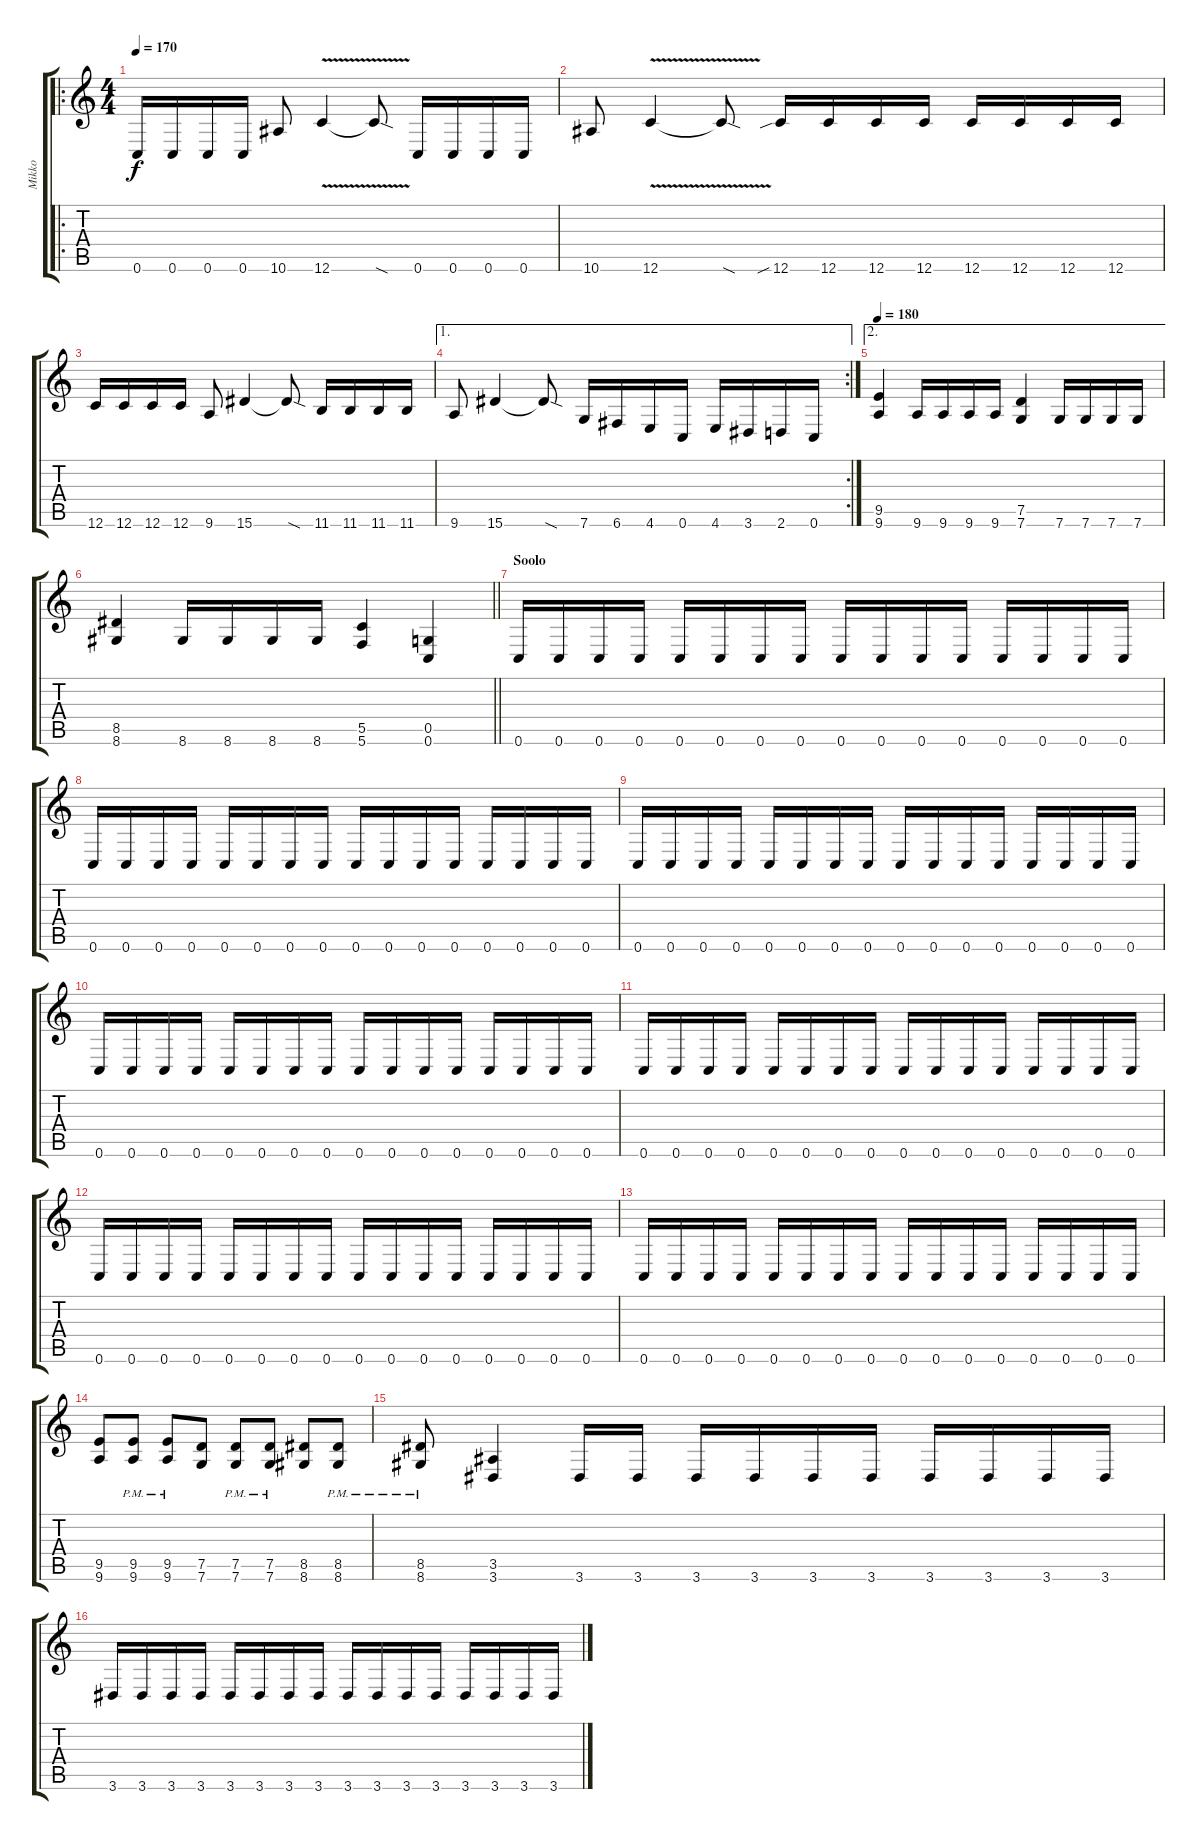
\track ("Mikko" "Mikko") {instrument distortionguitar}
\staff {score tabs}
\tuning (D4 A3 F3 C3 G2 C2) {hide}
\ro
\ts (4 4)
\tempo 170
\clef g2
\ks c
0.6.16{dy f} 0.6.16 0.6.16 0.6.16 10.6.8 12.6{v}.4 12.6{sod t}.8 0.6.16 0.6.16 0.6.16 0.6.16 |
10.6.8 12.6{v}.4 12.6{sod t}.8 12.6{sib}.16 12.6.16 12.6.16 12.6.16 12.6.16 12.6.16 12.6.16 12.6.16 |
12.6.16 12.6.16 12.6.16 12.6.16 9.6.8 15.6.4 15.6{sod t}.8 11.6.16 11.6.16 11.6.16 11.6.16 |
\ae 1
\rc 2
9.6.8 15.6.4 15.6{sod t}.8 7.6.16 6.6.16 4.6.16 0.6.16 4.6.16 3.6.16 2.6.16 0.6.16 |
\ae 2
\tempo 180
(9.5 9.6).4 9.6.16 9.6.16 9.6.16 9.6.16 (7.5 7.6).4 7.6.16 7.6.16 7.6.16 7.6.16 |
\barLineRight lightlight
(8.5 8.6).4 8.6.16 8.6.16 8.6.16 8.6.16 (5.5 5.6).4 (0.5 0.6).4 |
\section ("" "Soolo")
0.6.16 0.6.16 0.6.16 0.6.16 0.6.16 0.6.16 0.6.16 0.6.16 0.6.16 0.6.16 0.6.16 0.6.16 0.6.16 0.6.16 0.6.16 0.6.16 |
0.6.16 0.6.16 0.6.16 0.6.16 0.6.16 0.6.16 0.6.16 0.6.16 0.6.16 0.6.16 0.6.16 0.6.16 0.6.16 0.6.16 0.6.16 0.6.16 |
0.6.16 0.6.16 0.6.16 0.6.16 0.6.16 0.6.16 0.6.16 0.6.16 0.6.16 0.6.16 0.6.16 0.6.16 0.6.16 0.6.16 0.6.16 0.6.16 |
0.6.16 0.6.16 0.6.16 0.6.16 0.6.16 0.6.16 0.6.16 0.6.16 0.6.16 0.6.16 0.6.16 0.6.16 0.6.16 0.6.16 0.6.16 0.6.16 |
0.6.16 0.6.16 0.6.16 0.6.16 0.6.16 0.6.16 0.6.16 0.6.16 0.6.16 0.6.16 0.6.16 0.6.16 0.6.16 0.6.16 0.6.16 0.6.16 |
0.6.16 0.6.16 0.6.16 0.6.16 0.6.16 0.6.16 0.6.16 0.6.16 0.6.16 0.6.16 0.6.16 0.6.16 0.6.16 0.6.16 0.6.16 0.6.16 |
0.6.16 0.6.16 0.6.16 0.6.16 0.6.16 0.6.16 0.6.16 0.6.16 0.6.16 0.6.16 0.6.16 0.6.16 0.6.16 0.6.16 0.6.16 0.6.16 |
(9.5 9.6).8 (9.5{pm} 9.6{pm}).8 (9.5{pm} 9.6{pm}).8 (7.5 7.6).8 (7.5{pm} 7.6{pm}).8 (7.5{pm} 7.6{pm}).8 (8.5 8.6).8 (8.5{pm} 8.6{pm}).8 |
(8.5{pm} 8.6{pm}).8 (3.5 3.6).4 3.6.16 3.6.16 3.6.16 3.6.16 3.6.16 3.6.16 3.6.16 3.6.16 3.6.16 3.6.16 |
3.6.16 3.6.16 3.6.16 3.6.16 3.6.16 3.6.16 3.6.16 3.6.16 3.6.16 3.6.16 3.6.16 3.6.16 3.6.16 3.6.16 3.6.16 3.6.16
